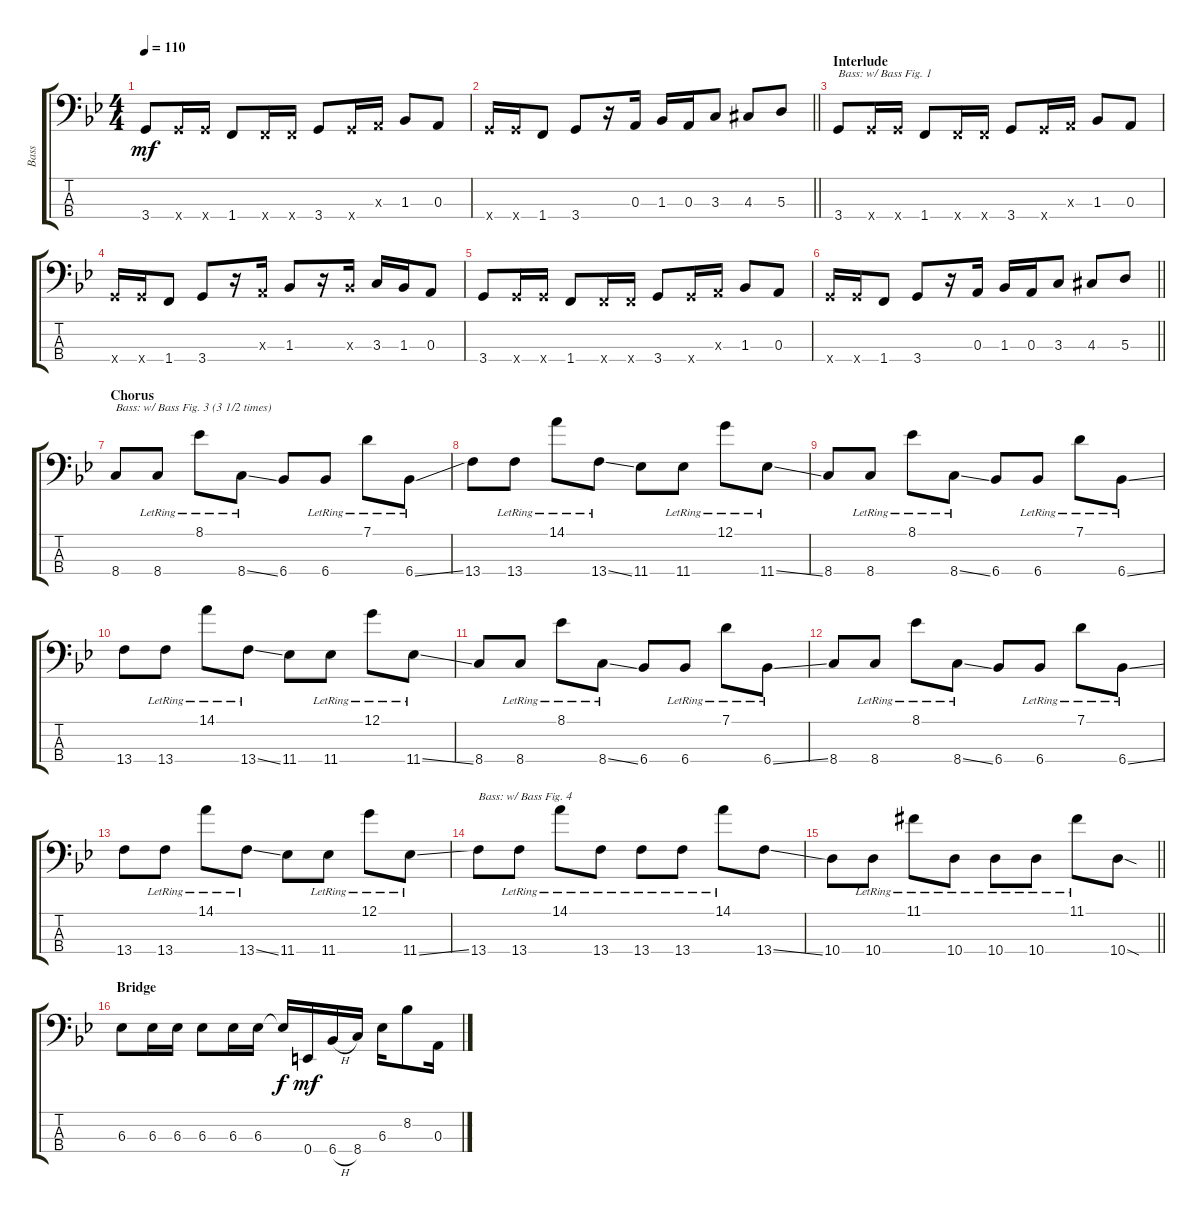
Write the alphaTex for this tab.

\track ("Bass" "Bass") {instrument electricbassfinger}
\staff {score tabs}
\tuning (G2 D2 A1 E1) {hide}
\ts (4 4)
\tempo 110
\clef f4
\ks gminor
3.4.8{dy mf} 3.4{x}.16 3.4{x}.16 1.4.8 1.4{x}.16 1.4{x}.16 3.4.8 3.4{x}.16 0.3{x}.16 1.3.8 0.3.8 |
\barLineRight lightlight
3.4{x}.16 3.4{x}.16 1.4.8 3.4.8 r.16 0.3.16 1.3.16 0.3.16 3.3.8 4.3{acc #}.8{beam Up} 5.3.8{beam Up} |
\section ("" "Interlude")
3.4.8{txt "Bass: w/ Bass Fig. 1"} 3.4{x}.16 3.4{x}.16 1.4.8 1.4{x}.16 1.4{x}.16 3.4.8 3.4{x}.16 0.3{x}.16 1.3.8 0.3.8 |
3.4{x}.16 3.4{x}.16 1.4.8 3.4.8 r.16 0.3{x}.16 1.3.8 r.16 1.3{x}.16 3.3.16 1.3.16 0.3.8 |
3.4.8 3.4{x}.16 3.4{x}.16 1.4.8 1.4{x}.16 1.4{x}.16 3.4.8 3.4{x}.16 0.3{x}.16 1.3.8 0.3.8 |
\barLineRight lightlight
3.4{x}.16 3.4{x}.16 1.4.8 3.4.8 r.16 0.3.16 1.3.16 0.3.16 3.3.8 4.3{acc #}.8{beam Up} 5.3.8{beam Up} |
\section ("" "Chorus")
8.4.8{txt "Bass: w/ Bass Fig. 3 (3 1/2 times)"} 8.4{lr}.8 8.1{lr}.8 8.4{ss lr}.8 6.4.8 6.4{lr}.8 7.1{lr}.8 6.4{ss lr}.8 |
13.4.8 13.4{lr}.8 14.1{lr}.8 13.4{ss lr}.8 11.4.8 11.4{lr}.8 12.1{lr}.8 11.4{ss lr}.8 |
8.4.8 8.4{lr}.8 8.1{lr}.8 8.4{ss lr}.8 6.4.8 6.4{lr}.8 7.1{lr}.8 6.4{ss lr}.8 |
13.4.8 13.4{lr}.8 14.1{lr}.8 13.4{ss lr}.8 11.4.8 11.4{lr}.8 12.1{lr}.8 11.4{ss lr}.8 |
8.4.8 8.4{lr}.8 8.1{lr}.8 8.4{ss lr}.8 6.4.8 6.4{lr}.8 7.1{lr}.8 6.4{ss lr}.8 |
8.4.8 8.4{lr}.8 8.1{lr}.8 8.4{ss lr}.8 6.4.8 6.4{lr}.8 7.1{lr}.8 6.4{ss lr}.8 |
13.4.8 13.4{lr}.8 14.1{lr}.8 13.4{ss lr}.8 11.4.8 11.4{lr}.8 12.1{lr}.8 11.4{ss lr}.8 |
13.4.8{txt "Bass: w/ Bass Fig. 4"} 13.4{lr}.8 14.1{lr}.8 13.4{lr}.8 13.4{lr}.8 13.4{lr}.8 14.1{lr}.8 13.4{ss}.8 |
\barLineRight lightlight
10.4.8 10.4{lr}.8 11.1{lr acc #}.8 10.4{lr}.8 10.4{lr}.8 10.4{lr}.8 11.1{lr acc #}.8 10.4{sod}.8 |
\section ("" "Bridge")
6.3.8 6.3.16 6.3.16 6.3.8 6.3.16 6.3.16 6.3{t}.16{dy f} 0.4.16{dy mf} 6.4{h}.16 8.4.16 6.3.16 8.2.8 0.3.16
